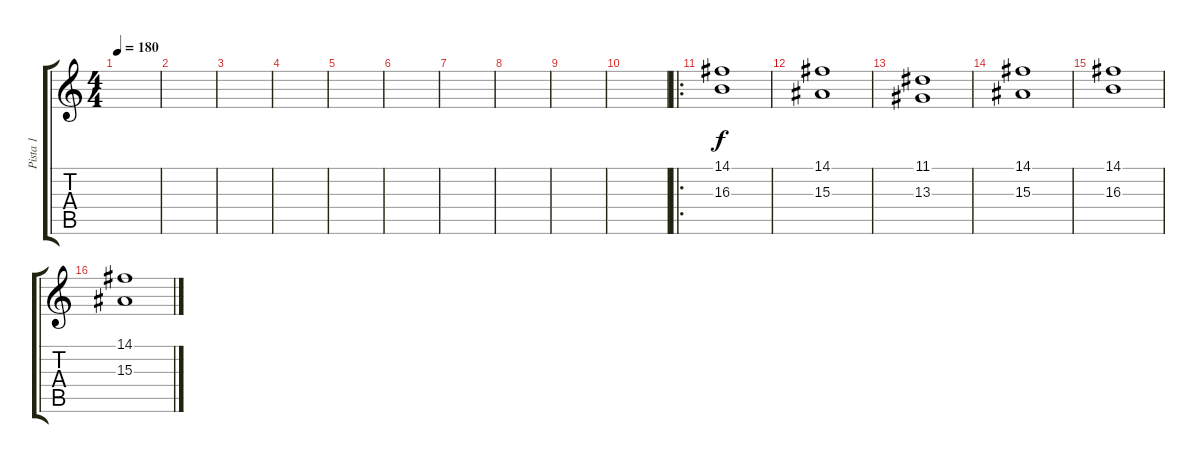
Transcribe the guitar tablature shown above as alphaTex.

\track ("Pista 1" "Pista 1") {instrument brasssection}
\staff {score tabs}
\tuning (E4 B3 G3 D3 A2 E2) {hide}
\ts (4 4)
\tempo 180
\clef g2
\ks c
|
|
|
|
|
|
|
|
|
|
\ro
(14.1 16.3).1{volume 16 balance 8 instrument churchorgan} |
(14.1 15.3).1 |
(11.1 13.3).1 |
(14.1 15.3).1 |
(14.1 16.3).1 |
(14.1 15.3).1
